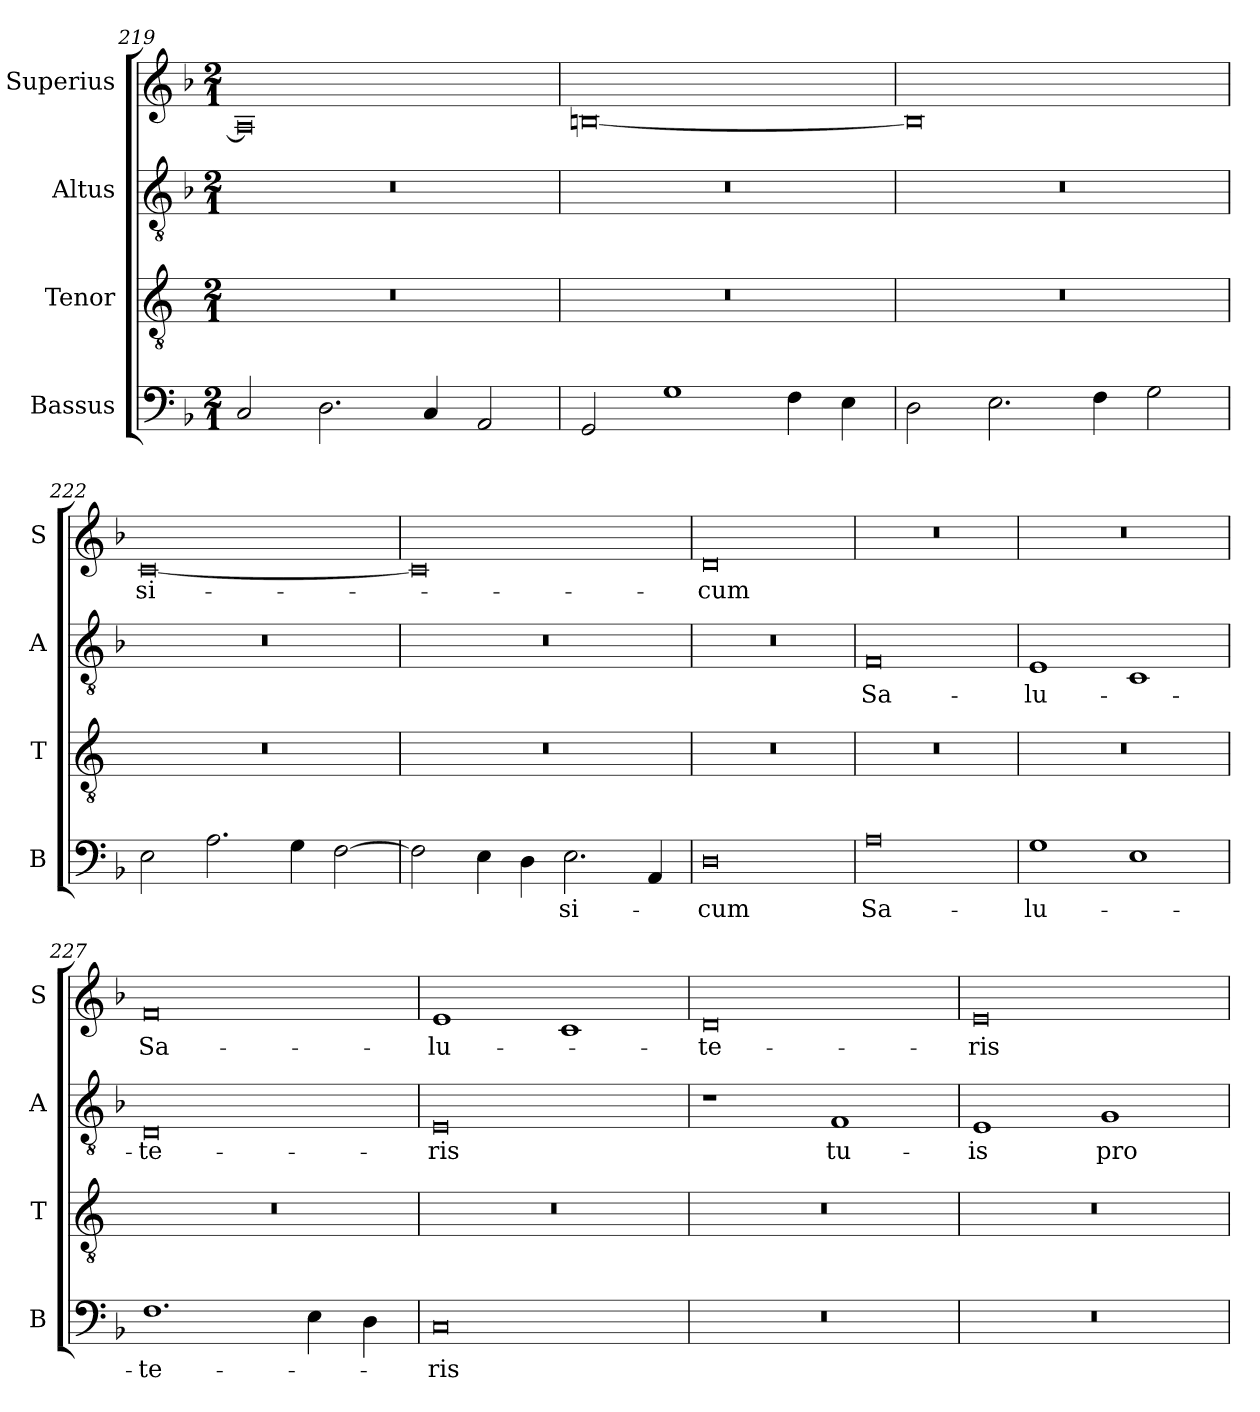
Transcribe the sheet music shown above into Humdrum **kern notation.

**kern	**text	**kern	**kern	**text	**kern	**text
*part4	*part4	*part3	*part2	*part2	*part1	*part1
*staff4	*staff4	*staff3	*staff2	*staff2	*staff1	*staff1
*I"Bassus	*	*I"Tenor	*I"Altus	*	*I"Superius	*
*I'B	*	*I'T	*I'A	*	*I'S	*
*clefF4	*	*clefGv2	*clefGv2	*	*clefG2	*
*k[b-]	*	*k[]	*k[b-]	*	*k[b-]	*
*M2/1	*	*M2/1	*M2/1	*	*M2/1	*
=219	=219	=219	=219	=219	=219	=219
2C/	.	0r	0r	.	0A]	.
2.D\	.	.	.	.	.	.
4C/	.	.	.	.	.	.
2AA/	.	.	.	.	.	.
=220	=220	=220	=220	=220	=220	=220
2GG/	.	0r	0r	.	[0Bn	.
1G	.	.	.	.	.	.
4F\	.	.	.	.	.	.
4E\	.	.	.	.	.	.
=221	=221	=221	=221	=221	=221	=221
2D\	.	0r	0r	.	0B]	.
2.E\	.	.	.	.	.	.
4F\	.	.	.	.	.	.
2G\	.	.	.	.	.	.
=222	=222	=222	=222	=222	=222	=222
2E\	.	0r	0r	.	[0c	-si-
2.A\	.	.	.	.	.	.
4G\	.	.	.	.	.	.
[2F\	.	.	.	.	.	.
=223	=223	=223	=223	=223	=223	=223
2F\]	.	0r	0r	.	0c]	.
4E\	.	.	.	.	.	.
4D\	.	.	.	.	.	.
2.E\	-si-	.	.	.	.	.
4AA/	.	.	.	.	.	.
=224	=224	=224	=224	=224	=224	=224
0D	-cum	0r	0r	.	0d	-cum
=225	=225	=225	=225	=225	=225	=225
0A	Sa-	0r	0F	Sa-	0r	.
=226	=226	=226	=226	=226	=226	=226
1G	-lu-	0r	1E	-lu-	0r	.
1E	.	.	1C	.	.	.
=227	=227	=227	=227	=227	=227	=227
1.F	-te-	0r	0D	-te-	0f	Sa-
4E\	.	.	.	.	.	.
4D\	.	.	.	.	.	.
=228	=228	=228	=228	=228	=228	=228
0C	-ris	0r	0E	-ris	1e	-lu-
.	.	.	.	.	1c	.
=229	=229	=229	=229	=229	=229	=229
0r	.	0r	1r	.	0d	-te-
.	.	.	1F	tu-	.	.
=230	=230	=230	=230	=230	=230	=230
0r	.	0r	1E	-is	0e	-ris
.	.	.	1G	pro	.	.
=	=	=	=	=	=	=
*-	*-	*-	*-	*-	*-	*-
